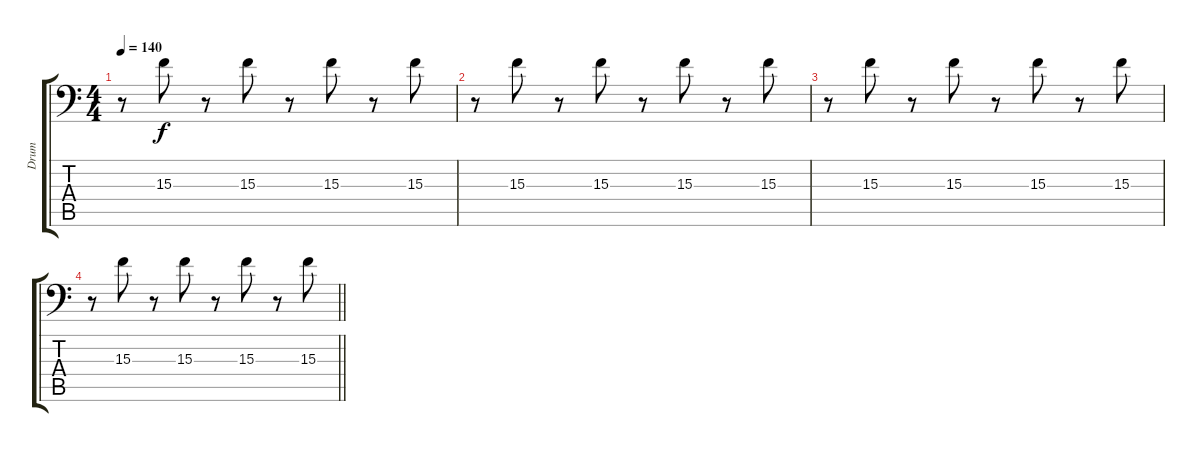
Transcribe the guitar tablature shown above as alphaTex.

\track ("Drum" "Drum") {instrument taikodrum}
\staff {score tabs}
\tuning (B3 Gb3 D3 A2 E2 A1) {hide}
\ts (4 4)
\tempo 140
\clef f4
\ks c
r.8{dy f} 15.3.8 r.8 15.3.8 r.8 15.3.8 r.8 15.3.8 |
r.8 15.3.8 r.8 15.3.8 r.8 15.3.8 r.8 15.3.8 |
r.8 15.3.8 r.8 15.3.8 r.8 15.3.8 r.8 15.3.8 |
\barLineRight lightlight
r.8 15.3.8 r.8 15.3.8 r.8 15.3.8 r.8 15.3.8
